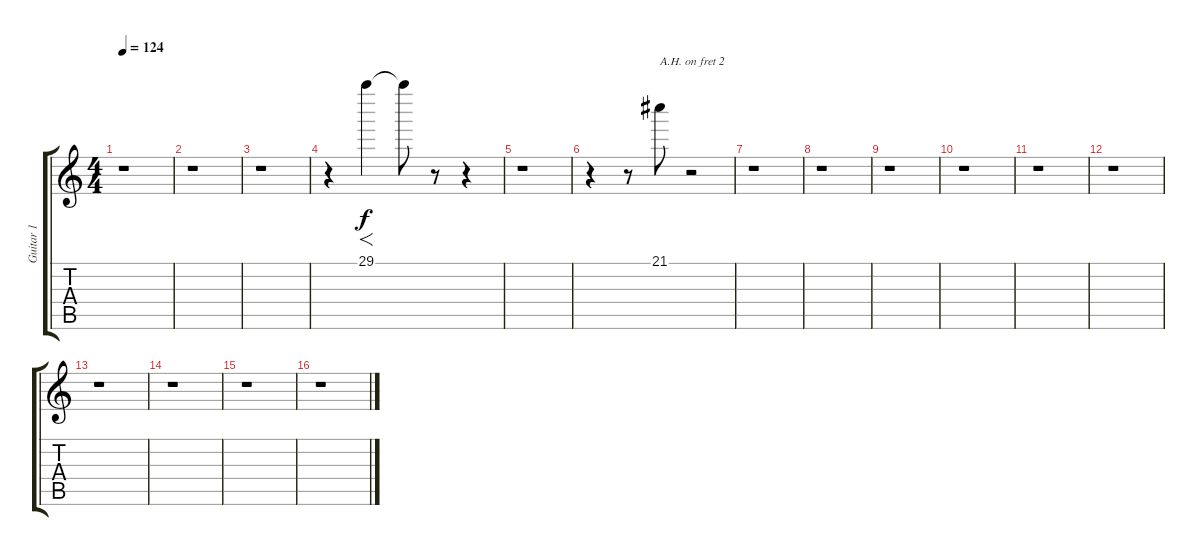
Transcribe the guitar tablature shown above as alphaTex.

\track ("Guitar 1" "Guitar 1") {instrument overdrivenguitar}
\staff {score tabs}
\tuning (E4 B3 G3 D3 A2 B1) {hide}
\ts (4 4)
\tempo 124
\clef g2
\ks c
r.1{dy f} |
r.1 |
r.1 |
r.4 29.1.4{f volume 16 balance 8 instrument guitarharmonics} 29.1{t}.8 r.8 r.4 |
r.1 |
r.4 r.8 21.1.8{txt "A.H. on fret 2" volume 16 balance 8 instrument guitarharmonics} r.2 |
r.1 |
r.1 |
r.1 |
r.1 |
r.1 |
r.1 |
r.1 |
r.1 |
r.1 |
r.1
